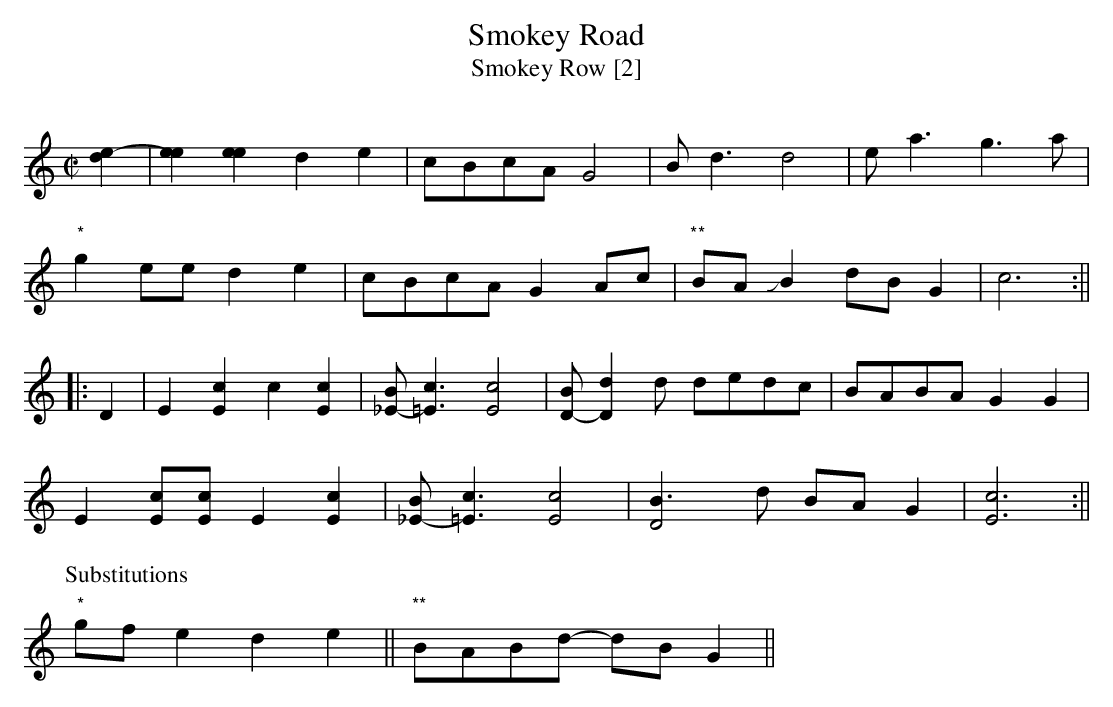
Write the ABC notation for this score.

X:1
T:Smokey Road
T:Smokey Row [2]
M:C|
L:1/8
Q:""
K:C
[d2e2]-|[e2e2][e2e2]d2e2|cBcA G4|B-d3 d4|e-a3 g3a|
"*"g2eed2e2|cBcA G2Ac|"**"BA+slide+B2 dBG2|c6:||
|:D2-|E2[E2c2]c2[E2c2]|[_EB]-[=E3c3][E4c4]|[DB]-[D2d2]d dedc|BABA G2G2|
E2[Ec][Ec]E2[E2c2]| [_EB]-[=E3c3][E4c4]| [D4B3]d B-AG2|[E6c6]:||
P:Substitutions
"*"gf e2d2e2||"**"BABd- dBG2||
